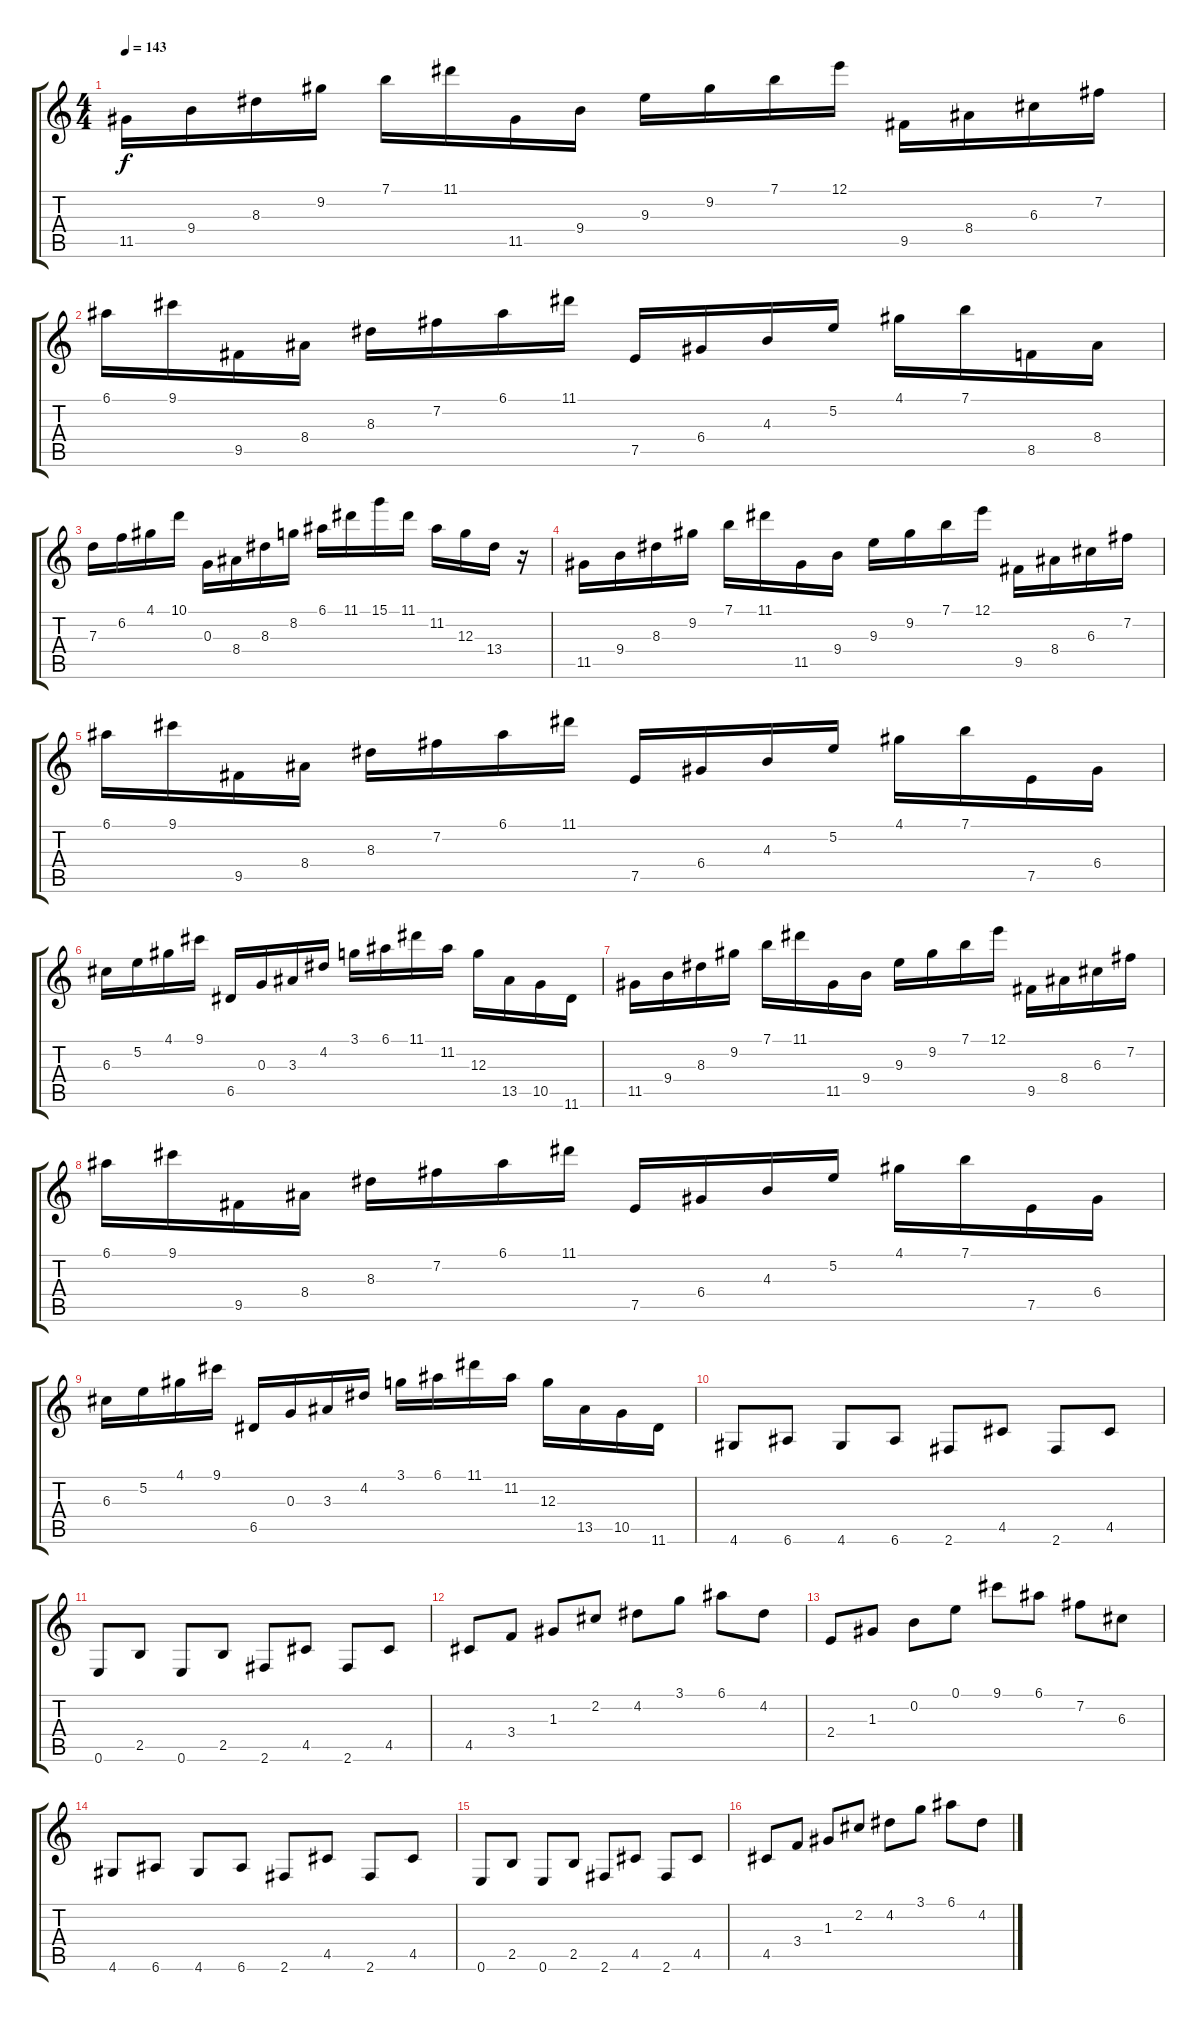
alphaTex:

\track "" {instrument distortionguitar}
\staff {score tabs}
\tuning (E4 B3 G3 D3 A2 E2) {hide}
\ts (4 4)
\tempo 143
\clef g2
\ks c
11.5.16{dy f} 9.4.16 8.3.16 9.2.16 7.1.16 11.1.16 11.5.16 9.4.16 9.3.16 9.2.16 7.1.16 12.1.16 9.5.16 8.4.16 6.3.16 7.2.16 |
6.1.16 9.1.16 9.5.16 8.4.16 8.3.16 7.2.16 6.1.16 11.1.16 7.5.16 6.4.16 4.3.16 5.2.16 4.1.16 7.1.16 8.5.16 8.4.16 |
7.3.16 6.2.16 4.1.16 10.1.16 0.3.16 8.4.16 8.3.16 8.2.16 6.1.16 11.1.16 15.1.16 11.1.16 11.2.16 12.3.16 13.4.16 r.16 |
11.5.16 9.4.16 8.3.16 9.2.16 7.1.16 11.1.16 11.5.16 9.4.16 9.3.16 9.2.16 7.1.16 12.1.16 9.5.16 8.4.16 6.3.16 7.2.16 |
6.1.16 9.1.16 9.5.16 8.4.16 8.3.16 7.2.16 6.1.16 11.1.16 7.5.16 6.4.16 4.3.16 5.2.16 4.1.16 7.1.16 7.5.16 6.4.16 |
6.3.16 5.2.16 4.1.16 9.1.16 6.5.16 0.3.16 3.3.16 4.2.16 3.1.16 6.1.16 11.1.16 11.2.16 12.3.16 13.5.16 10.5.16 11.6.16 |
11.5.16 9.4.16 8.3.16 9.2.16 7.1.16 11.1.16 11.5.16 9.4.16 9.3.16 9.2.16 7.1.16 12.1.16 9.5.16 8.4.16 6.3.16 7.2.16 |
6.1.16 9.1.16 9.5.16 8.4.16 8.3.16 7.2.16 6.1.16 11.1.16 7.5.16 6.4.16 4.3.16 5.2.16 4.1.16 7.1.16 7.5.16 6.4.16 |
6.3.16 5.2.16 4.1.16 9.1.16 6.5.16 0.3.16 3.3.16 4.2.16 3.1.16 6.1.16 11.1.16 11.2.16 12.3.16 13.5.16 10.5.16 11.6.16 |
4.6.8 6.6.8 4.6.8 6.6.8 2.6.8 4.5.8 2.6.8 4.5.8 |
0.6.8 2.5.8 0.6.8 2.5.8 2.6.8 4.5.8 2.6.8 4.5.8 |
4.5.8 3.4.8 1.3.8 2.2.8 4.2.8 3.1.8 6.1.8 4.2.8 |
2.4.8 1.3.8 0.2.8 0.1.8 9.1.8 6.1.8 7.2.8 6.3.8 |
4.6.8 6.6.8 4.6.8 6.6.8 2.6.8 4.5.8 2.6.8 4.5.8 |
0.6.8 2.5.8 0.6.8 2.5.8 2.6.8 4.5.8 2.6.8 4.5.8 |
4.5.8 3.4.8 1.3.8 2.2.8 4.2.8 3.1.8 6.1.8 4.2.8
